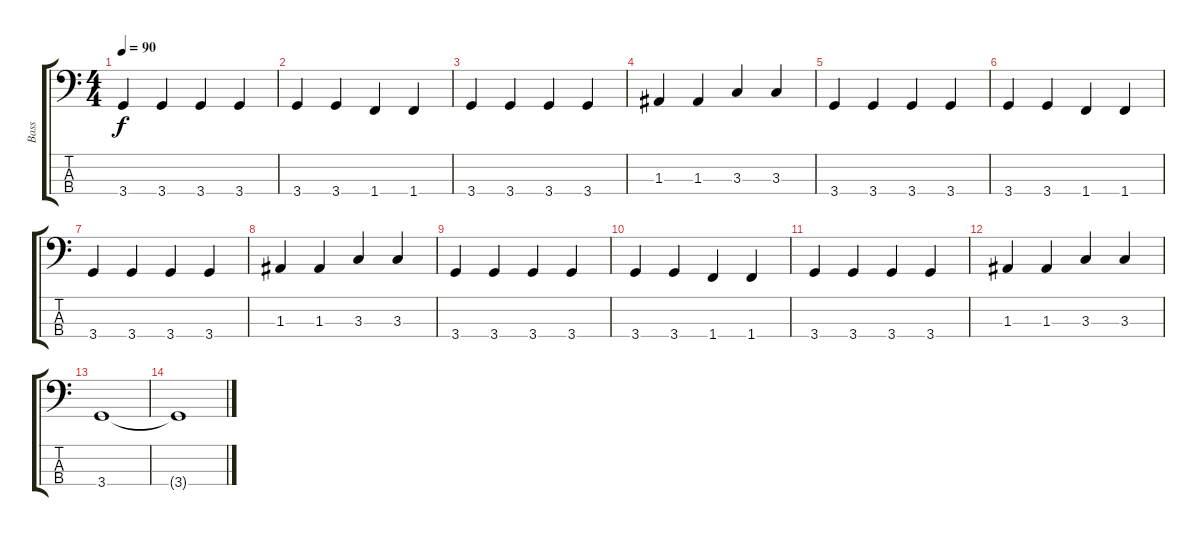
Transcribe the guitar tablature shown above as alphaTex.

\track ("Bass" "Bass") {instrument electricbassfinger}
\staff {score tabs}
\tuning (G2 D2 A1 E1) {hide}
\ts (4 4)
\tempo 90
\clef f4
\ks c
3.4.4{dy f} 3.4.4 3.4.4 3.4.4 |
3.4.4 3.4.4 1.4.4 1.4.4 |
3.4.4 3.4.4 3.4.4 3.4.4 |
1.3.4 1.3.4 3.3.4 3.3.4 |
3.4.4 3.4.4 3.4.4 3.4.4 |
3.4.4 3.4.4 1.4.4 1.4.4 |
3.4.4 3.4.4 3.4.4 3.4.4 |
1.3.4 1.3.4 3.3.4 3.3.4 |
3.4.4 3.4.4 3.4.4 3.4.4 |
3.4.4 3.4.4 1.4.4 1.4.4 |
3.4.4 3.4.4 3.4.4 3.4.4 |
1.3.4 1.3.4 3.3.4 3.3.4 |
3.4.1 |
3.4{t}.1
